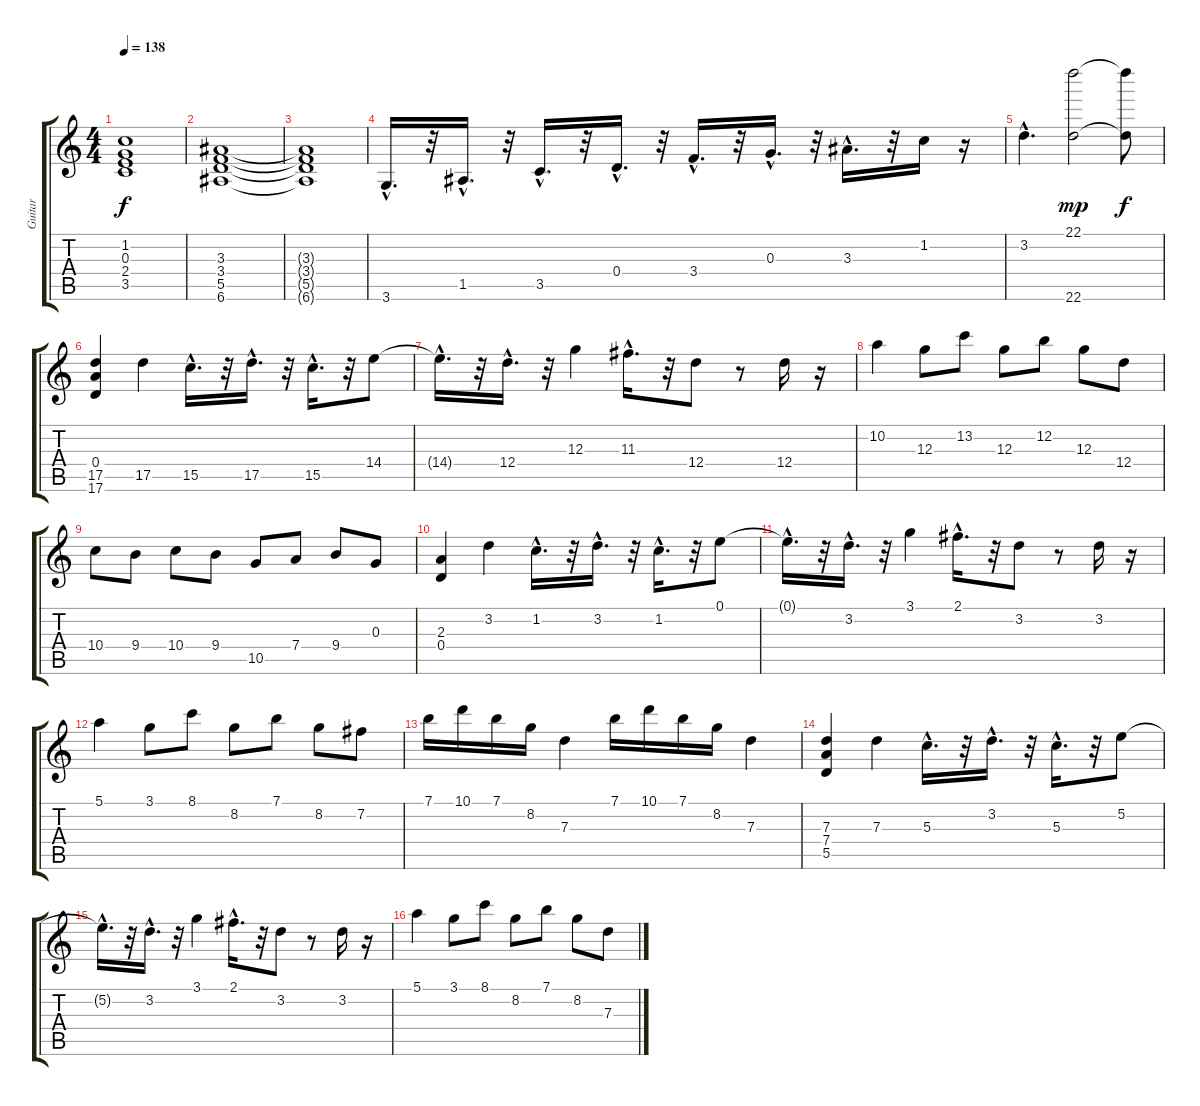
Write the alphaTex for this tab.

\track ("Guitar" "Guitar") {instrument distortionguitar}
\staff {score tabs}
\tuning (E4 B3 G3 D3 A2 E2) {hide}
\ts (4 4)
\tempo 138
\clef g2
\ks c
(1.2{t} 0.3{t} 2.4{t} 3.5{t}).1{dy f} |
(3.3 3.4 5.5 6.6).1 |
(3.3{t} 3.4{t} 5.5{t} 6.6{t}).1 |
3.6{hac}.16{d} r.32 1.5{hac}.16{d} r.32 3.5{hac}.16{d} r.32 0.4{hac}.16{d} r.32 3.4{hac}.16{d} r.32 0.3{hac}.16{d} r.32 3.3{hac}.16{d} r.32 1.2.16 r.16 |
3.2{hac}.4{d} (22.1 22.6).2{dy mp} (22.1{t} 22.6{t}).8{dy f} |
(0.4 17.5 17.6).4 17.5.4 15.5{hac}.16{d} r.32 17.5{hac}.16{d} r.32 15.5{hac}.16{d} r.32 14.4.8 |
14.4{hac t}.16{d} r.32 12.4{hac}.16{d} r.32 12.3.4 11.3{hac}.16{d} r.32 12.4.8 r.8 12.4.16 r.16 |
10.2.4 12.3.8 13.2.8 12.3.8 12.2.8 12.3.8 12.4.8 |
10.4.8 9.4.8 10.4.8 9.4.8 10.5.8 7.4.8 9.4.8 0.3.8 |
(2.3 0.4).4 3.2.4 1.2{hac}.16{d} r.32 3.2{hac}.16{d} r.32 1.2{hac}.16{d} r.32 0.1.8 |
0.1{hac t}.16{d} r.32 3.2{hac}.16{d} r.32 3.1.4 2.1{hac}.16{d} r.32 3.2.8 r.8 3.2.16 r.16 |
5.1.4 3.1.8 8.1.8 8.2.8 7.1.8 8.2.8 7.2.8 |
7.1.16 10.1.16 7.1.16 8.2.16 7.3.4 7.1.16 10.1.16 7.1.16 8.2.16 7.3.4 |
(7.3 7.4 5.5).4 7.3.4 5.3{hac}.16{d} r.32 3.2{hac}.16{d} r.32 5.3{hac}.16{d} r.32 5.2.8 |
5.2{hac t}.16{d} r.32 3.2{hac}.16{d} r.32 3.1.4 2.1{hac}.16{d} r.32 3.2.8 r.8 3.2.16 r.16 |
5.1.4 3.1.8 8.1.8 8.2.8 7.1.8 8.2.8 7.3.8
